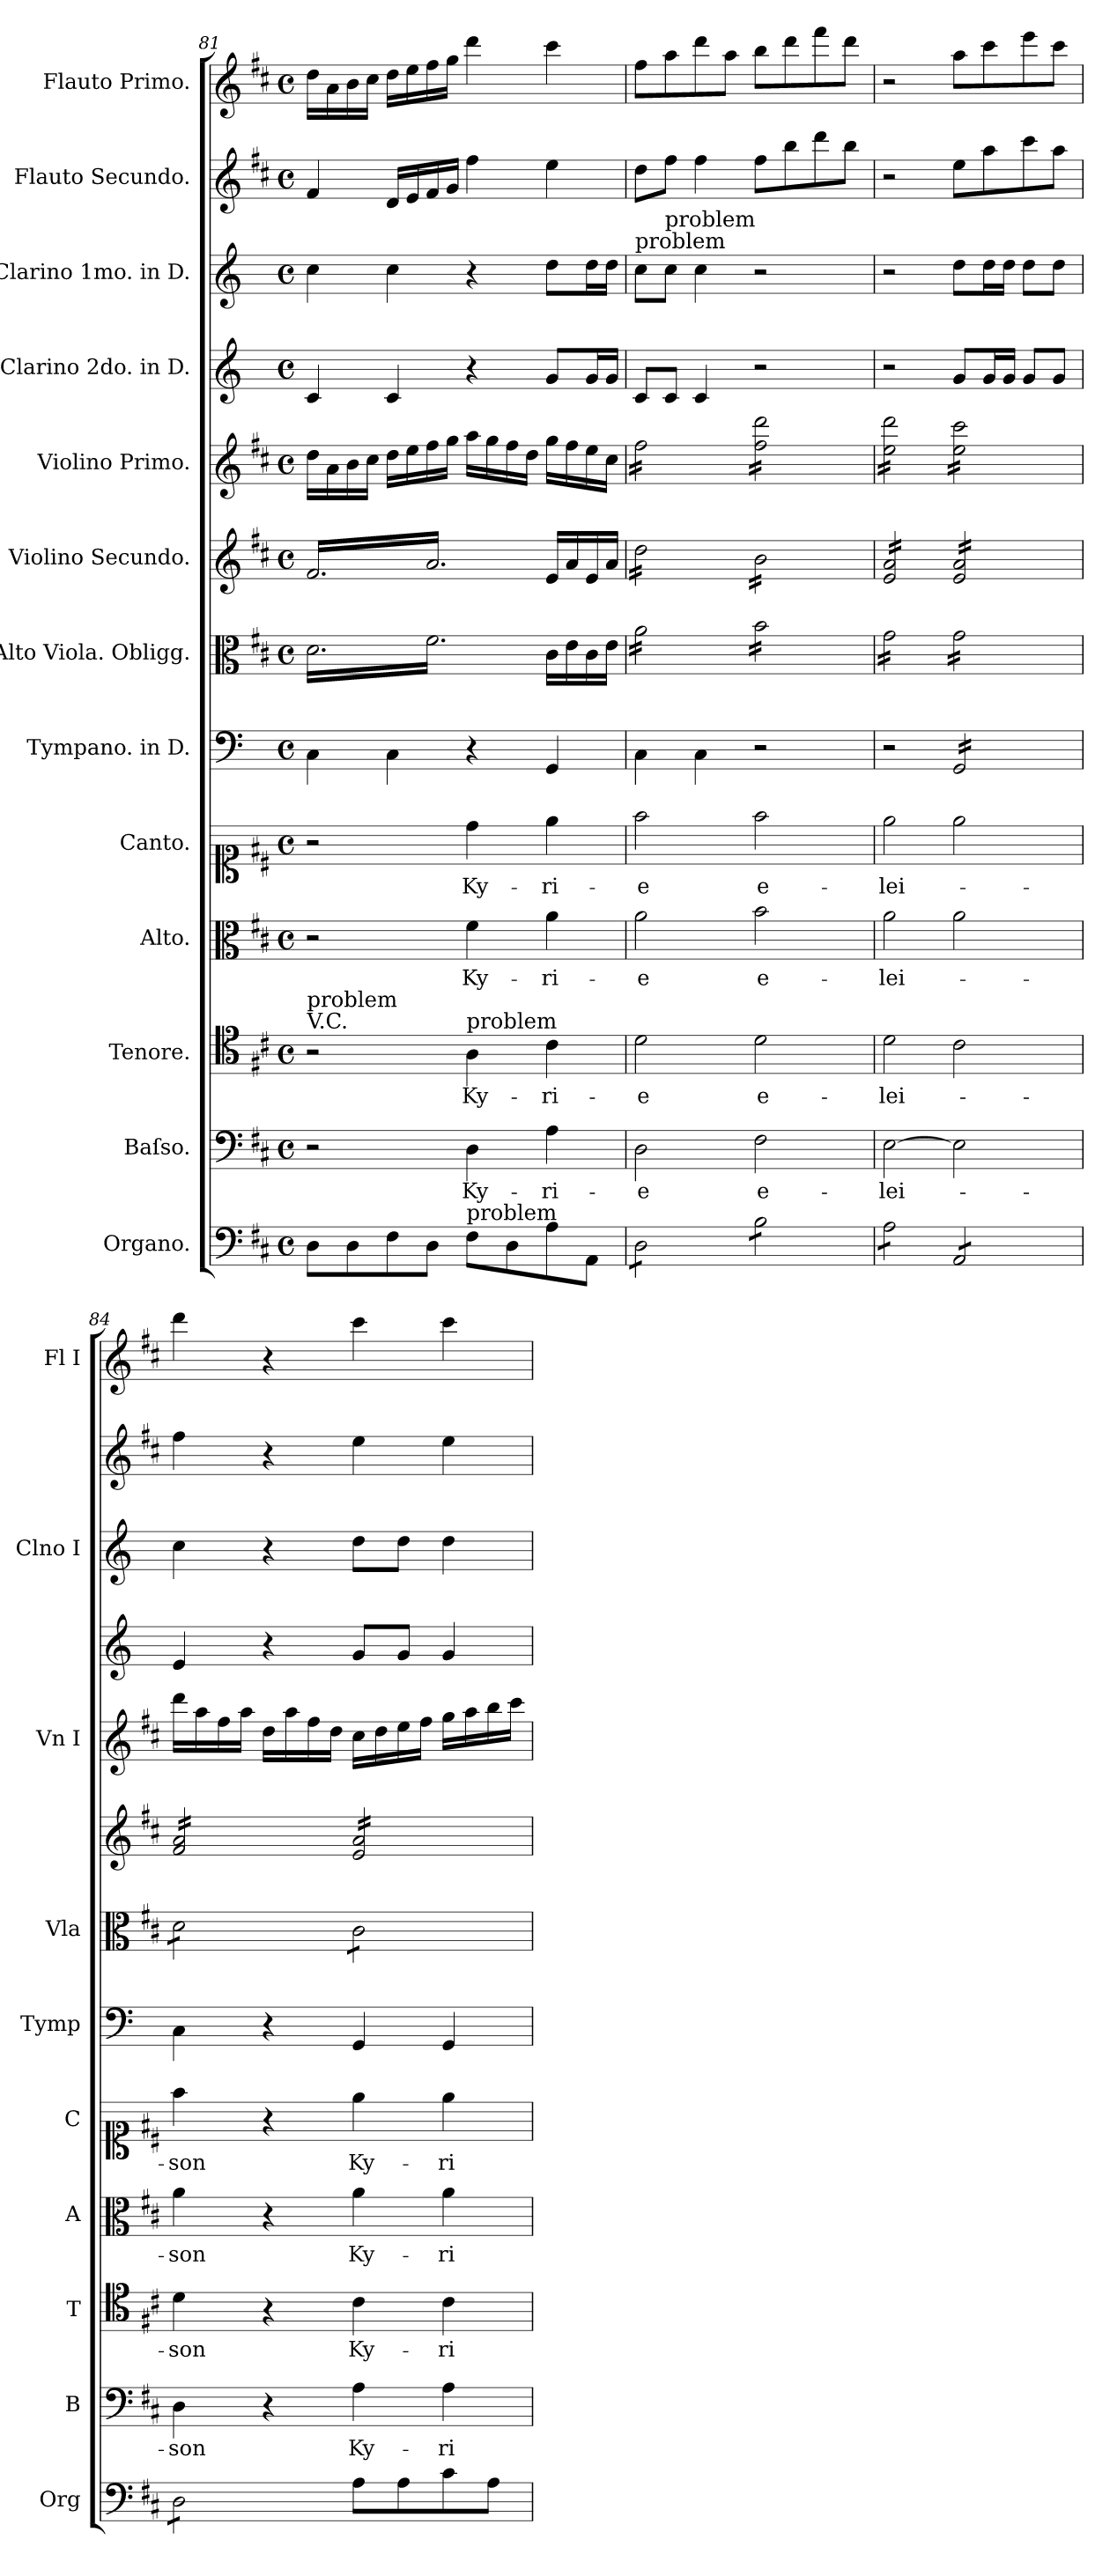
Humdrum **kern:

**kern	**kern	**text	**kern	**text	**kern	**text	**kern	**text	**kern	**kern	**kern	**kern	**kern	**kern	**kern	**kern
*part13	*part12	*part12	*part11	*part11	*part10	*part10	*part9	*part9	*part8	*part7	*part6	*part5	*part4	*part3	*part2	*part1
*staff13	*staff12	*staff12	*staff11	*staff11	*staff10	*staff10	*staff9	*staff9	*staff8	*staff7	*staff6	*staff5	*staff4	*staff3	*staff2	*staff1
*I"Organo.	*I"Baſso.	*	*I"Tenore.	*	*I"Alto.	*	*I"Canto.	*	*I"Tympano. in D.	*I"Alto Viola. Obligg.	*I"Violino Secundo.	*I"Violino Primo.	*I"Clarino 2do. in D.	*I"Clarino 1mo. in D.	*I"Flauto Secundo.	*I"Flauto Primo.
*I'Org	*I'B	*	*I'T	*	*I'A	*	*I'C	*	*I'Tymp	*I'Vla	*	*I'Vn I	*	*I'Clno I	*	*I'Fl I
*clefF4	*clefF4	*	*clefC4	*	*clefC3	*	*clefC1	*	*clefF4	*clefC3	*clefG2	*clefG2	*clefG2	*clefG2	*clefG2	*clefG2
*	*	*	*	*	*	*	*	*	*ITrd-1c-2	*	*	*	*ITrd-1c-2	*ITrd-1c-2	*	*
*k[f#c#]	*k[f#c#]	*	*k[f#c#]	*	*k[f#c#]	*	*k[f#c#]	*	*k[f#c#]	*k[f#c#]	*k[f#c#]	*k[f#c#]	*k[f#c#]	*k[f#c#]	*k[f#c#]	*k[f#c#]
*D:	*D:	*	*D:	*	*D:	*	*D:	*	*	*D:	*D:	*D:	*	*	*D:	*D:
*M4/4	*M4/4	*	*M4/4	*	*M4/4	*	*M4/4	*	*M4/4	*M4/4	*M4/4	*M4/4	*M4/4	*M4/4	*M4/4	*M4/4
*met(c)	*met(c)	*	*met(c)	*	*met(c)	*	*met(c)	*	*met(c)	*met(c)	*met(c)	*met(c)	*met(c)	*met(c)	*met(c)	*met(c)
=81	=81	=81	=81	=81	=81	=81	=81	=81	=81	=81	=81	=81	=81	=81	=81	=81
!	!	!	!LO:TX:a:t=V.C.	!	!	!	!	!	!	!	!	!	!	!	!	!
!	!	!	!LO:TX:a:t=problem	!	!	!	!	!	!	!	!	!	!	!	!	!
*	*	*	*	*	*	*	*	*	*	*tremolo	*	*	*	*	*	*
*	*	*	*	*	*	*	*	*	*	*	*tremolo	*	*	*	*	*
8D\L	2r	.	2r	.	2r	.	2r	.	4D\	16d\LL	16f#/LL	16dd\LL	4d/	4dd\	4f#/	16dd\LL
.	.	.	.	.	.	.	.	.	.	16f#\	16a/	16a\	.	.	.	16a\
8D\	.	.	.	.	.	.	.	.	.	16d\	16f#/	16b\	.	.	.	16b\
.	.	.	.	.	.	.	.	.	.	16f#\	16a/	16cc#\JJ	.	.	.	16cc#\JJ
8F#\	.	.	.	.	.	.	.	.	4D\	16d\	16f#/	16dd\LL	4d/	4dd\	16d/LL	16dd\LL
.	.	.	.	.	.	.	.	.	.	16f#\	16a/	16ee\	.	.	16e/	16ee\
8D\J	.	.	.	.	.	.	.	.	.	16d\	16f#/	16ff#\	.	.	16f#/	16ff#\
.	.	.	.	.	.	.	.	.	.	16f#\	16a/	16gg\JJ	.	.	16g/JJ	16gg\JJ
!	!	!	!LO:TX:a:t=problem	!	!	!	!	!	!	!	!	!	!	!	!	!
!LO:TX:a:t=problem	!	!	!	!	!	!	!	!	!	!	!	!	!	!	!	!
8F#\L	4D\	Ky-	4A\	Ky-	4f#\	Ky-	4dd\	Ky-	4r	16d\	16f#/	16aa\LL	4r	4r	4ff#\	4ddd\
.	.	.	.	.	.	.	.	.	.	16f#\	16a/	16gg\	.	.	.	.
8D\	.	.	.	.	.	.	.	.	.	16d\	16f#/	16ff#\	.	.	.	.
.	.	.	.	.	.	.	.	.	.	16f#\JJ	16a/JJ	16dd\JJ	.	.	.	.
*	*	*	*	*	*	*	*	*	*	*	*Xtremolo	*	*	*	*	*
*	*	*	*	*	*	*	*	*	*	*Xtremolo	*	*	*	*	*	*
8A\	4A\	-ri-	4c#\	-ri-	4a\	-ri-	4ee\	-ri-	4AA/	16c#\LL	16e/LL	16gg\LL	8a/L	8ee\L	4ee\	4ccc#\
.	.	.	.	.	.	.	.	.	.	16e\	16a/	16ff#\	.	.	.	.
8AA/J	.	.	.	.	.	.	.	.	.	16c#\	16e/	16ee\	16a/L	16ee\L	.	.
.	.	.	.	.	.	.	.	.	.	16e\JJ	16a/JJ	16cc#\JJ	16a/JJ	16ee\JJ	.	.
=82	=82	=82	=82	=82	=82	=82	=82	=82	=82	=82	=82	=82	=82	=82	=82	=82
!	!	!	!	!	!	!	!	!	!	!	!	!	!	!LO:TX:a:t=problem	!	!
*tremolo	*	*	*	*	*	*	*	*	*	*	*	*	*	*	*	*
*	*	*	*	*	*	*	*	*	*	*tremolo	*	*	*	*	*	*
*	*	*	*	*	*	*	*	*	*	*	*tremolo	*	*	*	*	*
*	*	*	*	*	*	*	*	*	*	*	*	*tremolo	*	*	*	*
8D\L	2D\	-e	2d\	-e	2a\	-e	2ff#\	-e	4D\	16a\LL	16dd\LL	16ff#\LL	8d/L	8dd\L	8dd\L	8ff#\L
.	.	.	.	.	.	.	.	.	.	16a\	16dd\	16ff#\	.	.	.	.
!	!	!	!	!	!	!	!	!	!	!	!	!	!	!LO:TX:a:t=problem	!	!
8D\	.	.	.	.	.	.	.	.	.	16a\	16dd\	16ff#\	8d/J	8dd\J	8ff#\J	8aa\
.	.	.	.	.	.	.	.	.	.	16a\	16dd\	16ff#\	.	.	.	.
8D\	.	.	.	.	.	.	.	.	4D\	16a\	16dd\	16ff#\	4d/	4dd\	4ff#\	8ddd\
.	.	.	.	.	.	.	.	.	.	16a\	16dd\	16ff#\	.	.	.	.
8D\J	.	.	.	.	.	.	.	.	.	16a\	16dd\	16ff#\	.	.	.	8aa\J
.	.	.	.	.	.	.	.	.	.	16a\JJ	16dd\JJ	16ff#\JJ	.	.	.	.
8B\L	2F#\	e-	2d\	e-	2b\	e-	2ff#\	e-	2r	16b\LL	16b\LL	16ff#\ 16ddd\LL	2r	2r	8ff#\L	8bb\L
.	.	.	.	.	.	.	.	.	.	16b\	16b\	16ff#\ 16ddd\	.	.	.	.
8B\	.	.	.	.	.	.	.	.	.	16b\	16b\	16ff#\ 16ddd\	.	.	8bb\	8ddd\
.	.	.	.	.	.	.	.	.	.	16b\	16b\	16ff#\ 16ddd\	.	.	.	.
8B\	.	.	.	.	.	.	.	.	.	16b\	16b\	16ff#\ 16ddd\	.	.	8ddd\	8fff#\
.	.	.	.	.	.	.	.	.	.	16b\	16b\	16ff#\ 16ddd\	.	.	.	.
8B\J	.	.	.	.	.	.	.	.	.	16b\	16b\	16ff#\ 16ddd\	.	.	8bb\J	8ddd\J
.	.	.	.	.	.	.	.	.	.	16b\JJ	16b\JJ	16ff#\ 16ddd\JJ	.	.	.	.
=83	=83	=83	=83	=83	=83	=83	=83	=83	=83	=83	=83	=83	=83	=83	=83	=83
8A\L	[2E\	-lei-	2d\	-lei-	2a\	-lei-	2ee\	-lei-	2r	16g\LL	16e/ 16a/LL	16ee\ 16ddd\LL	2r	2r	2r	2r
.	.	.	.	.	.	.	.	.	.	16g\	16e/ 16a/	16ee\ 16ddd\	.	.	.	.
8A\	.	.	.	.	.	.	.	.	.	16g\	16e/ 16a/	16ee\ 16ddd\	.	.	.	.
.	.	.	.	.	.	.	.	.	.	16g\	16e/ 16a/	16ee\ 16ddd\	.	.	.	.
8A\	.	.	.	.	.	.	.	.	.	16g\	16e/ 16a/	16ee\ 16ddd\	.	.	.	.
.	.	.	.	.	.	.	.	.	.	16g\	16e/ 16a/	16ee\ 16ddd\	.	.	.	.
8A\J	.	.	.	.	.	.	.	.	.	16g\	16e/ 16a/	16ee\ 16ddd\	.	.	.	.
.	.	.	.	.	.	.	.	.	.	16g\JJ	16e/ 16a/JJ	16ee\ 16ddd\JJ	.	.	.	.
*	*	*	*	*	*	*	*	*	*tremolo	*	*	*	*	*	*	*
8AA/L	2E\]	.	2c#\	.	2a\	.	2ee\	.	16AA/LL	16g\LL	16e/ 16a/LL	16ee\ 16ccc#\LL	8a/L	8ee\L	8ee\L	8aa\L
.	.	.	.	.	.	.	.	.	16AA/	16g\	16e/ 16a/	16ee\ 16ccc#\	.	.	.	.
8AA/	.	.	.	.	.	.	.	.	16AA/	16g\	16e/ 16a/	16ee\ 16ccc#\	16a/L	16ee\L	8aa\	8ccc#\
.	.	.	.	.	.	.	.	.	16AA/	16g\	16e/ 16a/	16ee\ 16ccc#\	16a/JJ	16ee\JJ	.	.
8AA/	.	.	.	.	.	.	.	.	16AA/	16g\	16e/ 16a/	16ee\ 16ccc#\	8a/L	8ee\L	8ccc#\	8eee\
.	.	.	.	.	.	.	.	.	16AA/	16g\	16e/ 16a/	16ee\ 16ccc#\	.	.	.	.
8AA/J	.	.	.	.	.	.	.	.	16AA/	16g\	16e/ 16a/	16ee\ 16ccc#\	8a/J	8ee\J	8aa\J	8ccc#\J
.	.	.	.	.	.	.	.	.	16AA/JJ	16g\JJ	16e/ 16a/JJ	16ee\ 16ccc#\JJ	.	.	.	.
*	*	*	*	*	*	*	*	*	*	*	*	*Xtremolo	*	*	*	*
*	*	*	*	*	*	*	*	*	*Xtremolo	*	*	*	*	*	*	*
=84	=84	=84	=84	=84	=84	=84	=84	=84	=84	=84	=84	=84	=84	=84	=84	=84
8D\L	4D\	-son	4d\	-son	4a\	-son	4ff#\	-son	4D\	8d\L	16f#/ 16a/LL	16ddd\LL	4f#/	4dd\	4ff#\	4ddd\
.	.	.	.	.	.	.	.	.	.	.	16f#/ 16a/	16aa\	.	.	.	.
8D\	.	.	.	.	.	.	.	.	.	8d\	16f#/ 16a/	16ff#\	.	.	.	.
.	.	.	.	.	.	.	.	.	.	.	16f#/ 16a/	16aa\JJ	.	.	.	.
8D\	4r	.	4r	.	4r	.	4r	.	4r	8d\	16f#/ 16a/	16dd\LL	4r	4r	4r	4r
.	.	.	.	.	.	.	.	.	.	.	16f#/ 16a/	16aa\	.	.	.	.
8D\J	.	.	.	.	.	.	.	.	.	8d\J	16f#/ 16a/	16ff#\	.	.	.	.
*Xtremolo	*	*	*	*	*	*	*	*	*	*	*	*	*	*	*	*
.	.	.	.	.	.	.	.	.	.	.	16f#/ 16a/JJ	16dd\JJ	.	.	.	.
8A\L	4A\	Ky-	4c#\	Ky-	4a\	Ky-	4ee\	Ky-	4AA/	8c#\L	16e/ 16a/LL	16cc#\LL	8a/L	8ee\L	4ee\	4ccc#\
.	.	.	.	.	.	.	.	.	.	.	16e/ 16a/	16dd\	.	.	.	.
8A\	.	.	.	.	.	.	.	.	.	8c#\	16e/ 16a/	16ee\	8a/J	8ee\J	.	.
.	.	.	.	.	.	.	.	.	.	.	16e/ 16a/	16ff#\JJ	.	.	.	.
8c#\	4A\	-ri-	4c#\	-ri-	4a\	-ri-	4ee\	-ri-	4AA/	8c#\	16e/ 16a/	16gg\LL	4a/	4ee\	4ee\	4ccc#\
.	.	.	.	.	.	.	.	.	.	.	16e/ 16a/	16aa\	.	.	.	.
8A\J	.	.	.	.	.	.	.	.	.	8c#\J	16e/ 16a/	16bb\	.	.	.	.
*	*	*	*	*	*	*	*	*	*	*Xtremolo	*	*	*	*	*	*
.	.	.	.	.	.	.	.	.	.	.	16e/ 16a/JJ	16ccc#\JJ	.	.	.	.
*	*	*	*	*	*	*	*	*	*	*	*Xtremolo	*	*	*	*	*
=	=	=	=	=	=	=	=	=	=	=	=	=	=	=	=	=
*-	*-	*-	*-	*-	*-	*-	*-	*-	*-	*-	*-	*-	*-	*-	*-	*-
